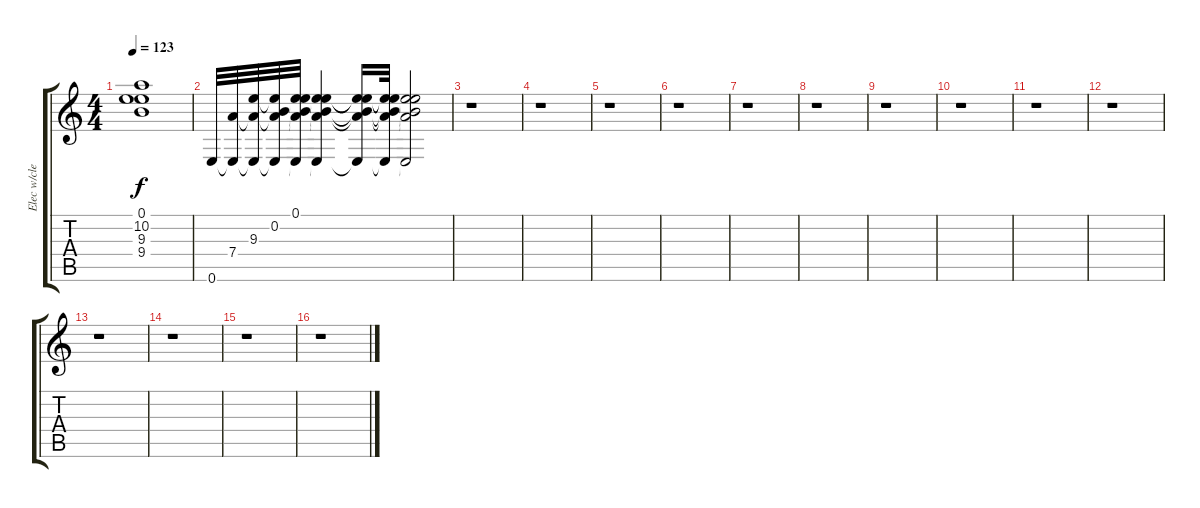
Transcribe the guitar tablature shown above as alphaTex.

\track ("Elec w/clean" "Elec w/cle") {instrument electricguitarclean}
\staff {score tabs}
\tuning (E4 B3 G3 D3 A2 E2) {hide}
\ts (4 4)
\tempo 123
\clef g2
\ks c
(0.1{t} 10.2{t} 9.3{t} 9.4{t}).1{dy f} |
0.6.32 (7.4 0.6{t}).32 (9.3 7.4{t} 0.6{t}).32 (0.2 9.3{t} 7.4{t} 0.6{t}).32 (0.1 0.2{t} 9.3{t} 7.4{t} 0.6{t}).32 (0.1{t} 0.2{t} 9.3{t} 7.4{t} 0.6{t}).4 (0.1{t} 0.2{t} 9.3{t} 7.4{t} 0.6{t}).16 (0.1{t} 0.2{t} 9.3{t} 7.4{t} 0.6{t}).32 (0.1{t} 0.2{t} 9.3{t} 7.4{t} 0.6{t}).2 |
r.1 |
r.1 |
r.1 |
r.1 |
r.1 |
r.1 |
r.1 |
r.1 |
r.1 |
r.1 |
r.1 |
r.1 |
r.1 |
r.1
